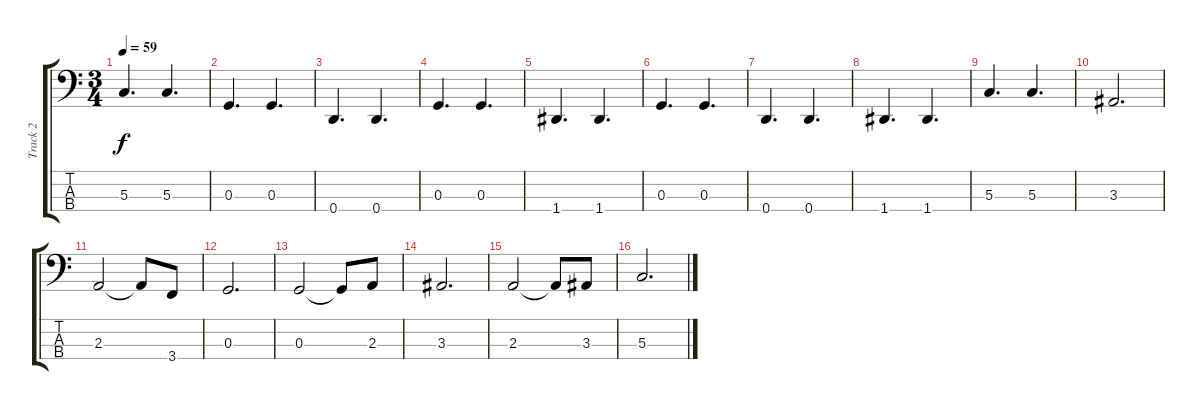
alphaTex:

\track ("Track 2" "Track 2") {instrument electricbassfinger}
\staff {score tabs}
\tuning (F2 C2 G1 D1) {hide}
\ts (3 4)
\tempo 59
\clef f4
\ks c
5.3.4{d dy f} 5.3.4{d} |
0.3.4{d} 0.3.4{d} |
0.4.4{d} 0.4.4{d} |
0.3.4{d} 0.3.4{d} |
1.4.4{d} 1.4.4{d} |
0.3.4{d} 0.3.4{d} |
0.4.4{d} 0.4.4{d} |
1.4.4{d} 1.4.4{d} |
5.3.4{d} 5.3.4{d} |
3.3.2{d} |
2.3.2 2.3{t}.8 3.4.8 |
0.3.2{d} |
0.3.2 0.3{t}.8 2.3.8 |
3.3.2{d} |
2.3.2 2.3{t}.8 3.3.8 |
5.3.2{d}
